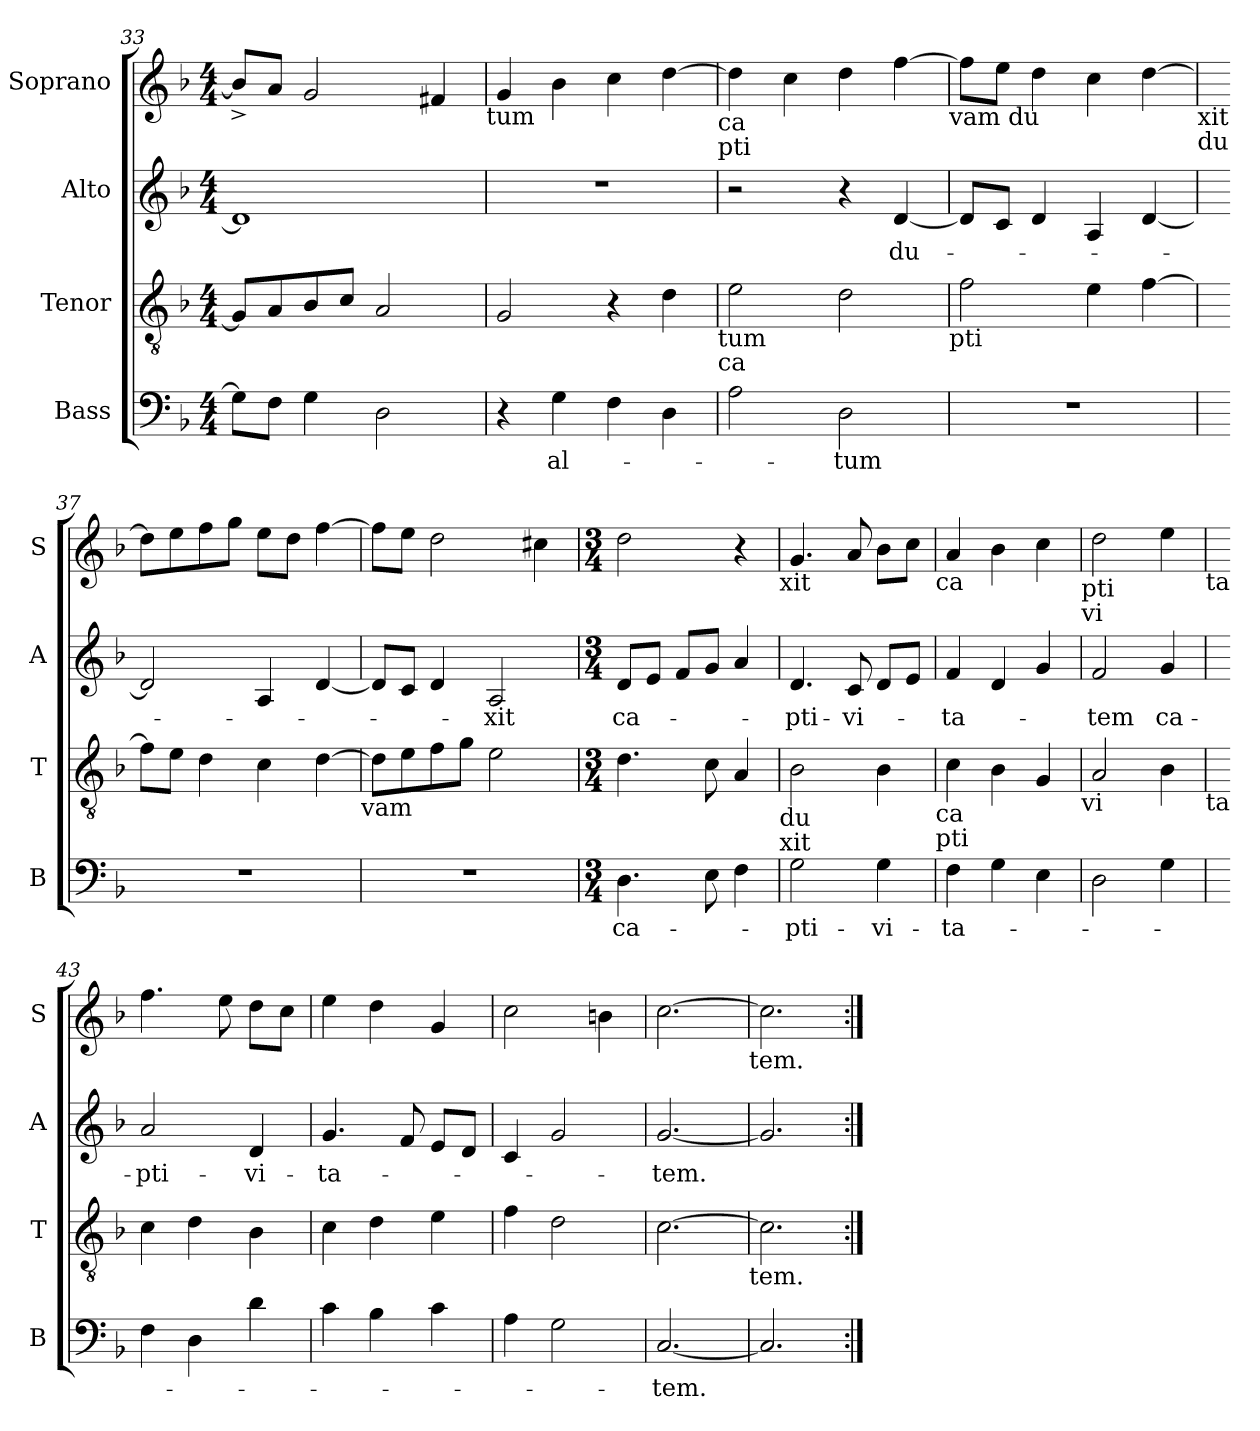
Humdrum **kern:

**kern	**text	**kern	**kern	**text	**kern
*part4	*part4	*part3	*part2	*part2	*part1
*staff4	*staff4	*staff3	*staff2	*staff2	*staff1
*I"Bass	*	*I"Tenor	*I"Alto	*	*I"Soprano
*I'B	*	*I'T	*I'A	*	*I'S
*clefF4	*	*clefGv2	*clefG2	*	*clefG2
*k[b-]	*	*k[b-]	*k[b-]	*	*k[b-]
*F:	*	*F:	*F:	*	*F:
*M4/4	*	*M4/4	*M4/4	*	*M4/4
=33	=33	=33	=33	=33	=33
8G\L]	.	8G/L]	1d]	.	8b-^</L]
8F\J	.	8A/	.	.	8a/J
4G\	.	8B-/	.	.	2g/
.	.	8c/J	.	.	.
2D\	.	2A/	.	.	.
.	.	.	.	.	4f#X/
!	!	!	!	!	!LO:TX:b:t=tum
=34	=34	=34	=34	=34	=34
4r	.	2G/	1r	.	4g/
!	!LO:LY:b	!	!	!	!
4G\	al-	.	.	.	4b-\
4F\	.	4r	.	.	4cc\
4D\	.	4d\	.	.	[>4dd\
!	!	!	!	!	!LO:TX:b:t=ca
!	!	!	!	!	!LO:TX:b:t=pti
!	!	!LO:TX:b:t=tum	!	!	!
!	!	!LO:TX:b:t=ca	!	!	!
=35	=35	=35	=35	=35	=35
2A\	.	2e\	2r	.	4dd\]
.	.	.	.	.	4cc\
!	!LO:LY:b	!	!	!	!
2D\	-tum	2d\	4r	.	4dd\
!	!	!	!	!LO:LY:b	!
.	.	.	[<4d/	du-	[>4ff\
!	!	!	!	!	!LO:TX:b:t=vam du
!	!	!LO:TX:b:t=pti	!	!	!
=36	=36	=36	=36	=36	=36
1r	.	2f\	8d/L]	.	8ff\L]
.	.	.	8c/J	.	8ee\J
.	.	.	4d/	.	4dd\
.	.	4e\	4A/	.	4cc\
.	.	[<4f\	[<4d/	.	[<4dd\
!	!	!	!	!	!LO:TX:b:t=xit
!	!	!	!	!	!LO:TX:b:t=du
!!LO:LB:g=z
=37	=37	=37	=37	=37	=37
1r	.	8f\L]	2d/]	.	8dd\L]
.	.	8e\J	.	.	8ee\
.	.	4d\	.	.	8ff\
.	.	.	.	.	8gg\J
.	.	4c\	4A/	.	8ee\L
.	.	.	.	.	8dd\J
.	.	[>4d\	[<4d/	.	[>4ff\
!	!	!LO:TX:b:t=vam	!	!	!
=38	=38	=38	=38	=38	=38
1r	.	8d\L]	8d/L]	.	8ff\L]
.	.	8e\	8c/J	.	8ee\J
.	.	8f\	4d/	.	2dd\
.	.	8g\J	.	.	.
!	!	!	!	!LO:LY:b	!
.	.	2e\	2A/	-xit	.
.	.	.	.	.	4cc#X\
=39	=39	=39	=39	=39	=39
*M3/4	*	*M3/4	*M3/4	*	*M3/4
!	!LO:LY:b	!	!	!LO:LY:b	!
4.D\	ca-	4.d\	8d/L	ca-	2dd\
.	.	.	8e/J	.	.
.	.	.	8f/L	.	.
8E\	.	8c\	8g/J	.	.
4F\	.	4A/	4a/	.	4r
!	!	!	!	!	!LO:TX:b:t=xit
!	!	!LO:TX:b:t=du	!	!	!
!	!	!LO:TX:b:t=xit	!	!	!
=40	=40	=40	=40	=40	=40
!	!LO:LY:b	!	!	!LO:LY:b	!
2G\	-pti-	2B-\	4.d/	-pti-	4.g/
!	!	!	!	!LO:LY:b	!
.	.	.	8c/	-vi-	8a/
!	!LO:LY:b	!	!	!	!
4G\	-vi-	4B-\	8d/L	.	8b-\L
.	.	.	8e/J	.	8cc\J
!	!	!	!	!	!LO:TX:b:t=ca
!	!	!LO:TX:b:t=ca	!	!	!
!	!	!LO:TX:b:t=pti	!	!	!
=41	=41	=41	=41	=41	=41
!	!LO:LY:b	!	!	!LO:LY:b	!
4F\	-ta-	4c\	4f/	-ta-	4a/
4G\	.	4B-\	4d/	.	4b-\
4E\	.	4G/	4g/	.	4cc\
!	!	!	!	!	!LO:TX:b:t=pti
!	!	!	!	!	!LO:TX:b:t=vi
!	!	!LO:TX:b:t=vi	!	!	!
=42	=42	=42	=42	=42	=42
!	!	!	!	!LO:LY:b	!
2D\	.	2A/	2f/	-tem	2dd\
!	!	!	!	!LO:LY:b	!
4G\	.	4B-\	4g/	ca-	4ee\
!	!	!	!	!	!LO:TX:b:t=ta
!	!	!LO:TX:b:t=ta	!	!	!
!!LO:LB:g=z
=43	=43	=43	=43	=43	=43
!	!	!	!	!LO:LY:b	!
4F\	.	4c\	2a/	-pti-	4.ff\
4D\	.	4d\	.	.	.
.	.	.	.	.	8ee\
!	!	!	!	!LO:LY:b	!
4d\	.	4B-\	4d/	-vi-	8dd\L
.	.	.	.	.	8cc\J
=44	=44	=44	=44	=44	=44
!	!	!	!	!LO:LY:b	!
4c\	.	4c\	4.g/	-ta-	4ee\
4B-\	.	4d\	.	.	4dd\
.	.	.	8f/	.	.
4c\	.	4e\	8e/L	.	4g/
.	.	.	8d/J	.	.
=45	=45	=45	=45	=45	=45
4A\	.	4f\	4c/	.	2cc\
2G\	.	2d\	2g/	.	.
.	.	.	.	.	4bn\
=46	=46	=46	=46	=46	=46
!	!LO:LY:b	!	!	!LO:LY:b	!
[<2.C/	-tem.	[>2.c\	[<2.g/	-tem.	[>2.cc\
!	!	!	!	!	!LO:TX:b:t=tem.
!	!	!LO:TX:b:t=tem.	!	!	!
=47	=47	=47	=47	=47	=47
2.C/]	.	2.c\]	2.g/]	.	2.cc\]
=:|!	=:|!	=:|!	=:|!	=:|!	=:|!
*-	*-	*-	*-	*-	*-
